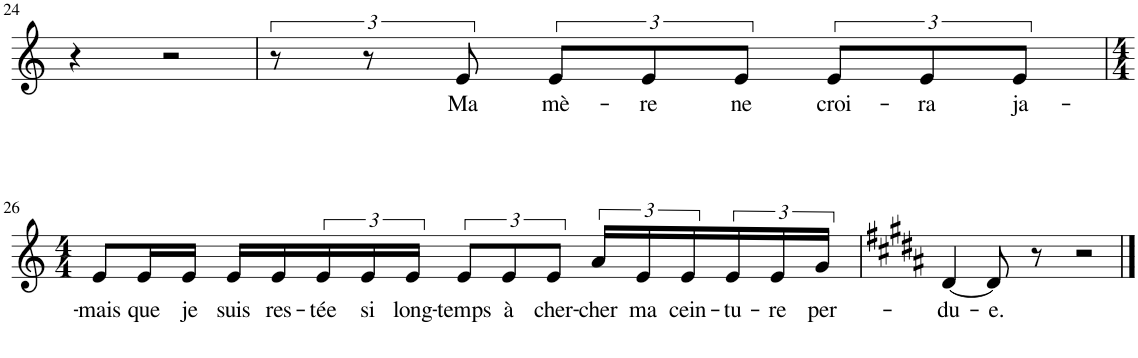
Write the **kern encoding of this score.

**kern	**text
*part1	*part1
*staff1	*staff1
*I"Piano	*
*I'Pno	*
!!LO:PB:g=z
*clefG2	*
*k[]	*
*M3/4	*
=24	=24
4r	.
2r	.
=25	=25
12r	.
12r	.
!	!LO:LY:b
12e/	Ma
!	!LO:LY:b
12e/L	mè-
!	!LO:LY:b
12e/	-re
!	!LO:LY:b
12e/J	ne
!	!LO:LY:b
12e/L	croi-
!	!LO:LY:b
12e/	-ra
!	!LO:LY:b
12e/J	ja-
!!LO:LB:g=z
=26	=26
*M4/4	*
!	!LO:LY:b
8e/L	-mais
!	!LO:LY:b
16e/L	que
!	!LO:LY:b
16e/JJ	je
!	!LO:LY:b
16e/LL	suis
!	!LO:LY:b
16e/	res-
!	!LO:LY:b
24e/	-tée
!	!LO:LY:b
24e/	si
!	!LO:LY:b
24e/JJ	long-
!	!LO:LY:b
12e/L	-temps
!	!LO:LY:b
12e/	à
!	!LO:LY:b
12e/J	cher-
!	!LO:LY:b
24a/LL	-cher
!	!LO:LY:b
24e/	ma
!	!LO:LY:b
24e/	cein-
!	!LO:LY:b
24e/	-tu-
!	!LO:LY:b
24e/	-re
!	!LO:LY:b
24g/JJ	per-
=27	=27
*k[f#c#g#d#a#]	*
!	!LO:LY:b
[4d#/	-du-
!	!LO:LY:b
8d#/]	-e.
8r	.
2r	.
==	==
*-	*-
